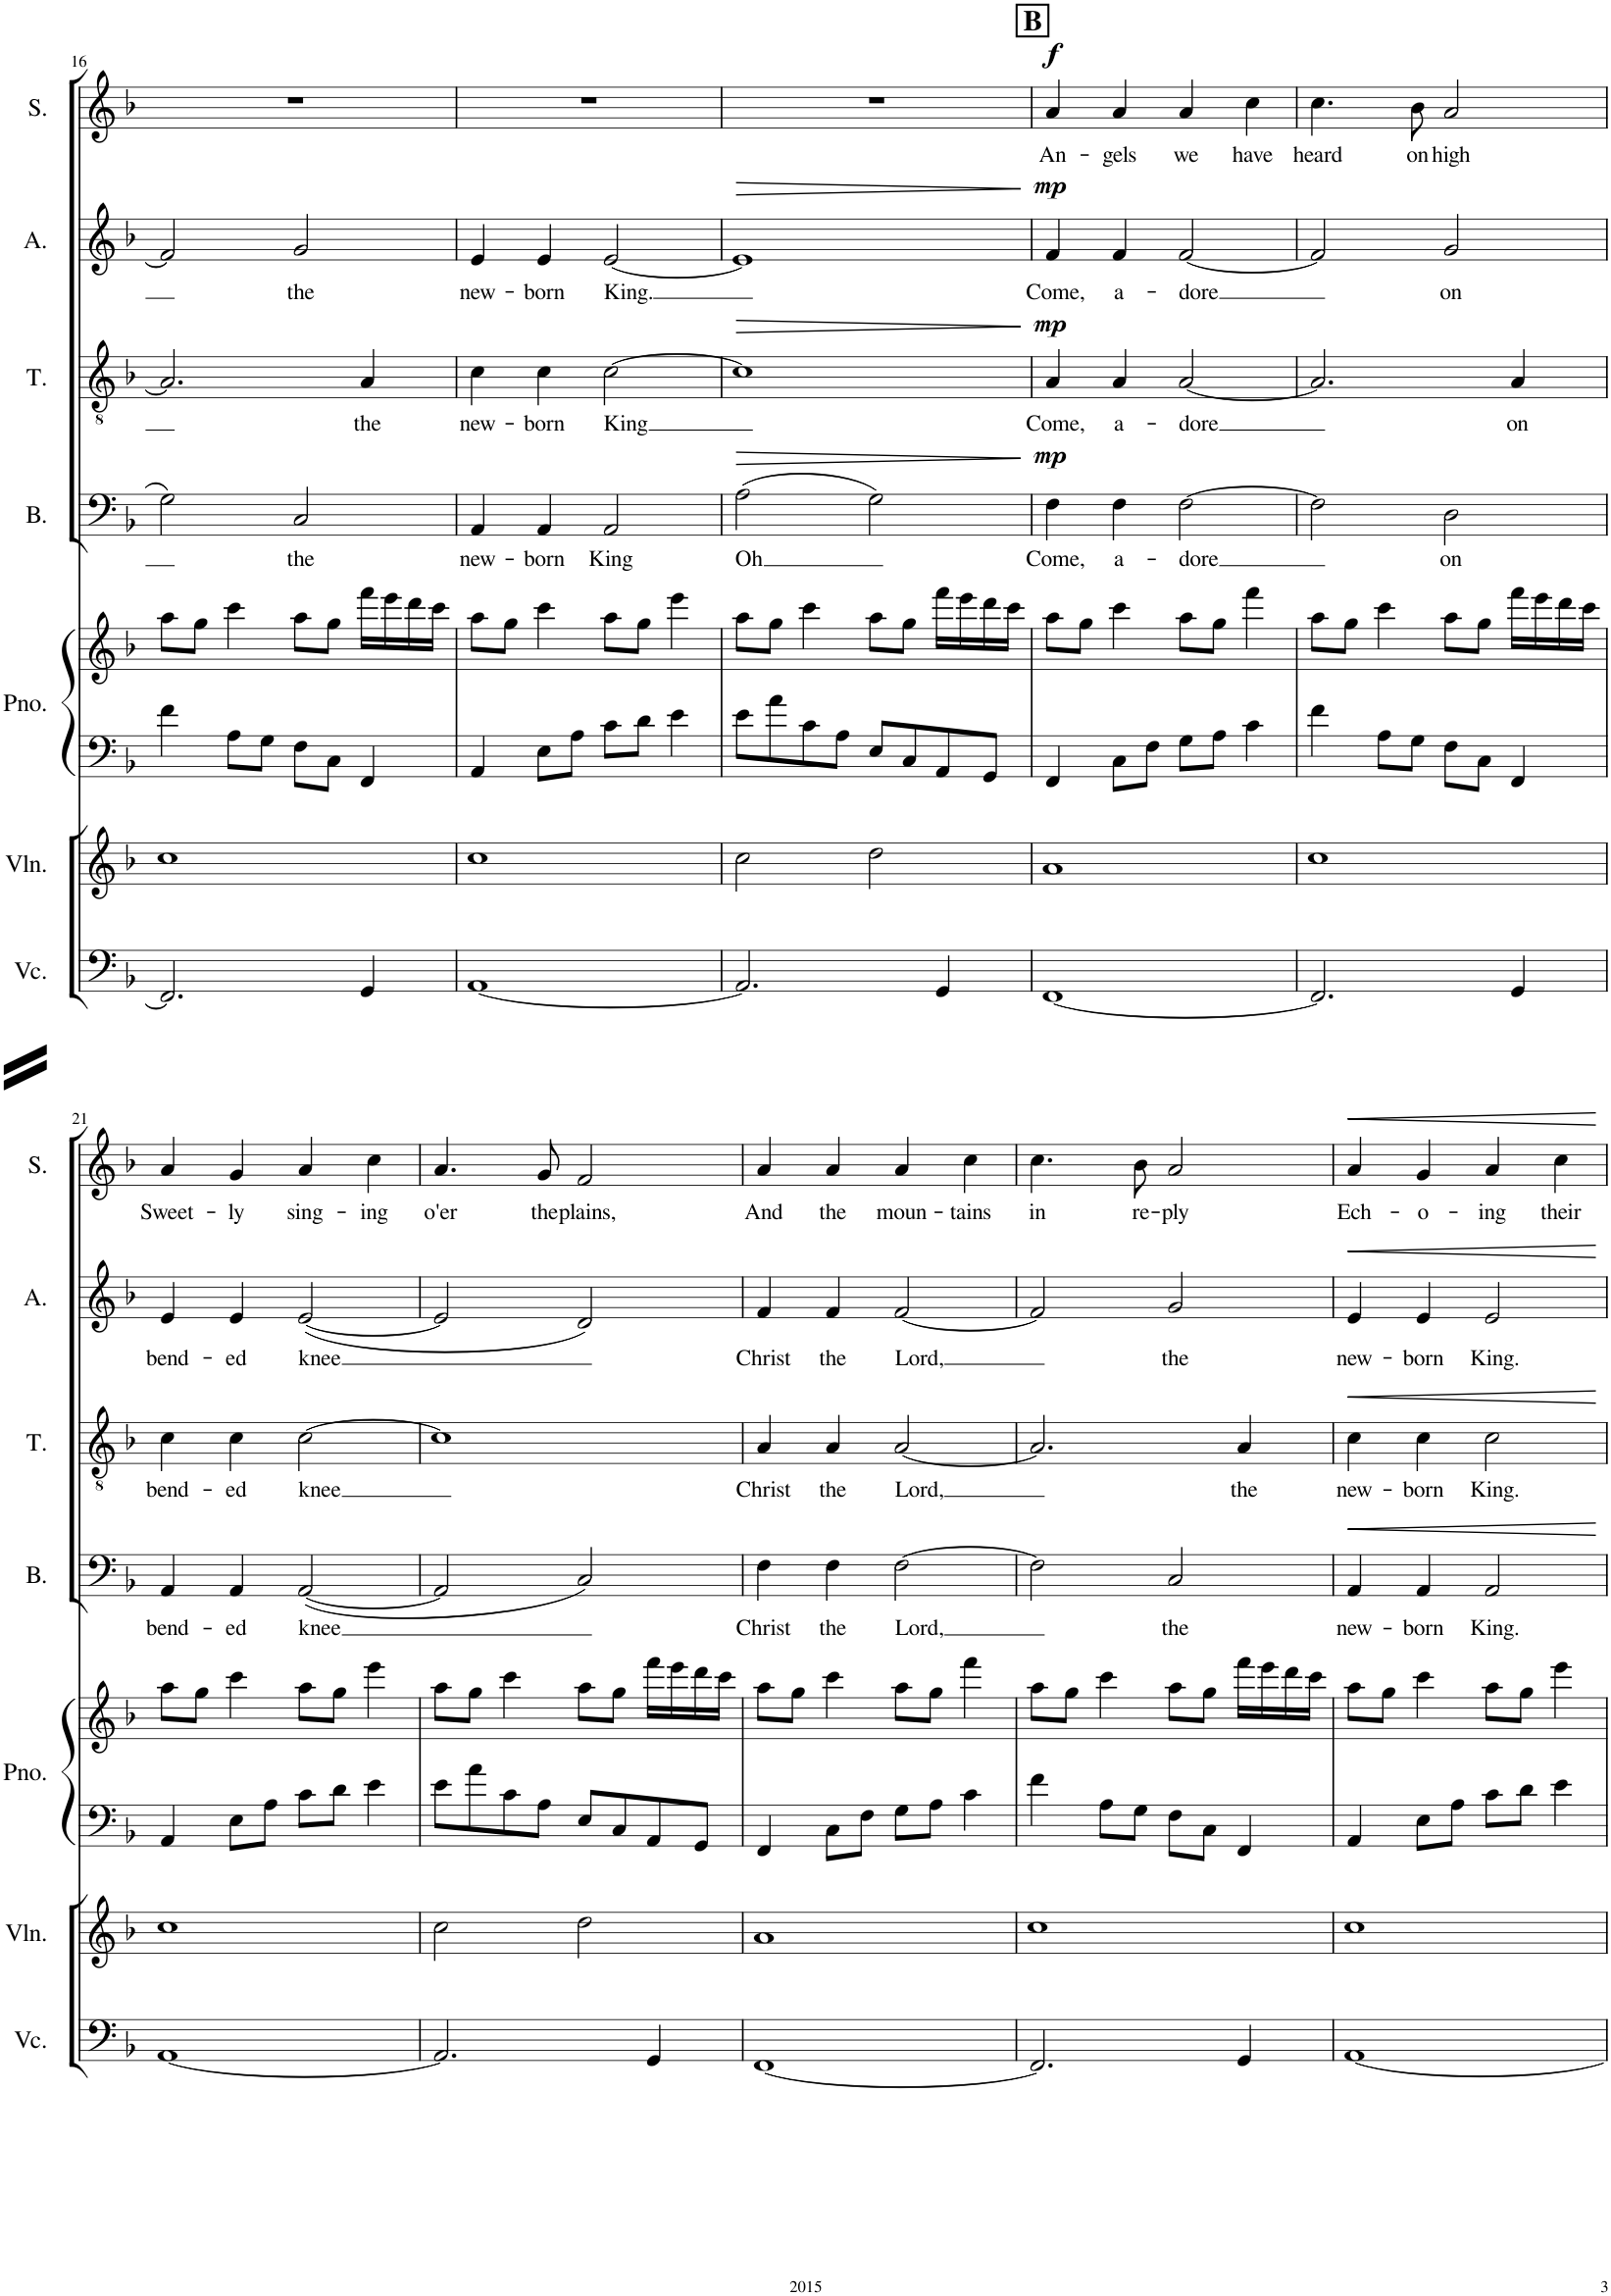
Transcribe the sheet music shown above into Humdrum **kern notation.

**kern	**kern	**kern	**kern	**kern	**text	**dynam	**kern	**text	**dynam	**kern	**text	**dynam	**kern	**text	**dynam
*part7	*part6	*part5	*part5	*part4	*part4	*part4	*part3	*part3	*part3	*part2	*part2	*part2	*part1	*part1	*part1
*staff8	*staff7	*staff6	*staff5	*staff4	*staff4	*staff4	*staff3	*staff3	*staff3	*staff2	*staff2	*staff2	*staff1	*staff1	*staff1
*I"Violoncello	*I"Violin	*I"Piano	*	*I"BASS	*	*	*I"TENOR	*	*	*I"ALTO	*	*	*I"SOPRANO	*	*
*I'Vc.	*I'Vln.	*I'Pno.	*	*I'B.	*	*	*I'T.	*	*	*I'A.	*	*	*I'S.	*	*
!!LO:PB:g=z
*clefF4	*clefG2	*clefF4	*clefG2	*clefF4	*	*	*clefGv2	*	*	*clefG2	*	*	*clefG2	*	*
*k[b-]	*k[b-]	*k[b-]	*k[b-]	*k[b-]	*	*	*k[b-]	*	*	*k[b-]	*	*	*k[b-]	*	*
*M4/4	*M4/4	*M4/4	*M4/4	*M4/4	*	*	*M4/4	*	*	*M4/4	*	*	*M4/4	*	*
=16	=16	=16	=16	=16	=16	=16	=16	=16	=16	=16	=16	=16	=16	=16	=16
2.FF/]	1cc	4f\	8aa\L	2G\	.	.	2.A/]	.	.	2f/]	.	.	1r	.	.
.	.	.	8gg\J	.	.	.	.	.	.	.	.	.	.	.	.
.	.	8A\L	4ccc\	.	.	.	.	.	.	.	.	.	.	.	.
.	.	8G\J	.	.	.	.	.	.	.	.	.	.	.	.	.
!	!	!	!	!	!LO:LY:b	!	!	!	!	!	!LO:LY:b	!	!	!	!
.	.	8F\L	8aa\L	2C/	the	.	.	.	.	2g/	the	.	.	.	.
.	.	8C\J	8gg\J	.	.	.	.	.	.	.	.	.	.	.	.
!	!	!	!	!	!	!	!	!LO:LY:b	!	!	!	!	!	!	!
4GG/	.	4FF/	16fff\LL	.	.	.	4A/	the	.	.	.	.	.	.	.
.	.	.	16eee\	.	.	.	.	.	.	.	.	.	.	.	.
.	.	.	16ddd\	.	.	.	.	.	.	.	.	.	.	.	.
.	.	.	16ccc\JJ	.	.	.	.	.	.	.	.	.	.	.	.
=17	=17	=17	=17	=17	=17	=17	=17	=17	=17	=17	=17	=17	=17	=17	=17
!	!	!	!	!	!LO:LY:b	!	!	!LO:LY:b	!	!	!LO:LY:b	!	!	!	!
[1AA	1cc	4AA/	8aa\L	4AA/	new-	.	4c\	new-	.	4e/	new-	.	1r	.	.
.	.	.	8gg\J	.	.	.	.	.	.	.	.	.	.	.	.
!	!	!	!	!	!LO:LY:b	!	!	!LO:LY:b	!	!	!LO:LY:b	!	!	!	!
.	.	8E\L	4ccc\	4AA/	-born	.	4c\	-born	.	4e/	-born	.	.	.	.
.	.	8A\J	.	.	.	.	.	.	.	.	.	.	.	.	.
!	!	!	!	!	!LO:LY:b	!	!	!LO:LY:b	!	!	!LO:LY:b	!	!	!	!
.	.	8c\L	8aa\L	2AA/	King	.	[2c\	King	.	[2e/	King.	.	.	.	.
.	.	8d\J	8gg\J	.	.	.	.	.	.	.	.	.	.	.	.
.	.	4e\	4eee\	.	.	.	.	.	.	.	.	.	.	.	.
=18	=18	=18	=18	=18	=18	=18	=18	=18	=18	=18	=18	=18	=18	=18	=18
!	!	!	!	!	!LO:LY:b	!LO:HP:b	!	!	!LO:HP:b	!	!	!LO:HP:b	!	!	!
2.AA/]	2cc\	8e\L	8aa\L	(2A\	Oh	>	1c]	.	>	1e]	.	>	1r	.	.
.	.	8a\	8gg\J	.	.	.	.	.	.	.	.	.	.	.	.
.	.	8c\	4ccc\	.	.	.	.	.	.	.	.	.	.	.	.
.	.	8A\J	.	.	.	.	.	.	.	.	.	.	.	.	.
.	2dd\	8E/L	8aa\L	2G\)	.	.	.	.	.	.	.	.	.	.	.
.	.	8C/	8gg\J	.	.	.	.	.	.	.	.	.	.	.	.
4GG/	.	8AA/	16fff\LL	.	.	.	.	.	.	.	.	.	.	.	.
.	.	.	16eee\	.	.	.	.	.	.	.	.	.	.	.	.
.	.	8GG/J	16ddd\	.	.	.	.	.	.	.	.	.	.	.	.
.	.	.	16ccc\JJ	.	.	.	.	.	.	.	.	.	.	.	.
.	.	.	.	.	.	]	.	.	]	.	.	]	.	.	.
!!LO:REH:place=s1:a:B:cj:fs=14:t=B
=19	=19	=19	=19	=19	=19	=19	=19	=19	=19	=19	=19	=19	=19	=19	=19
!	!	!	!	!	!LO:LY:b	!LO:DY:a	!	!LO:LY:b	!LO:DY:a	!	!LO:LY:b	!LO:DY:a	!	!LO:LY:b	!LO:DY:a
[1FF	1a	4FF/	8aa\L	4F\	Come,	mp	4A/	Come,	mp	4f/	Come,	mp	4a/	An-	f
.	.	.	8gg\J	.	.	.	.	.	.	.	.	.	.	.	.
!	!	!	!	!	!LO:LY:b	!	!	!LO:LY:b	!	!	!LO:LY:b	!	!	!LO:LY:b	!
.	.	8C\L	4ccc\	4F\	a-	.	4A/	a-	.	4f/	a-	.	4a/	-gels	.
.	.	8F\J	.	.	.	.	.	.	.	.	.	.	.	.	.
!	!	!	!	!	!LO:LY:b	!	!	!LO:LY:b	!	!	!LO:LY:b	!	!	!LO:LY:b	!
.	.	8G\L	8aa\L	[2F\	-dore	.	[2A/	-dore	.	[2f/	-dore	.	4a/	we	.
.	.	8A\J	8gg\J	.	.	.	.	.	.	.	.	.	.	.	.
!	!	!	!	!	!	!	!	!	!	!	!	!	!	!LO:LY:b	!
.	.	4c\	4fff\	.	.	.	.	.	.	.	.	.	4cc\	have	.
=20	=20	=20	=20	=20	=20	=20	=20	=20	=20	=20	=20	=20	=20	=20	=20
!	!	!	!	!	!	!	!	!	!	!	!	!	!	!LO:LY:b	!
2.FF/]	1cc	4f\	8aa\L	2F\]	.	.	2.A/]	.	.	2f/]	.	.	4.cc\	heard	.
.	.	.	8gg\J	.	.	.	.	.	.	.	.	.	.	.	.
.	.	8A\L	4ccc\	.	.	.	.	.	.	.	.	.	.	.	.
!	!	!	!	!	!	!	!	!	!	!	!	!	!	!LO:LY:b	!
.	.	8G\J	.	.	.	.	.	.	.	.	.	.	8b-\	on	.
!	!	!	!	!	!LO:LY:b	!	!	!	!	!	!LO:LY:b	!	!	!LO:LY:b	!
.	.	8F\L	8aa\L	2D\	on	.	.	.	.	2g/	on	.	2a/	high	.
.	.	8C\J	8gg\J	.	.	.	.	.	.	.	.	.	.	.	.
!	!	!	!	!	!	!	!	!LO:LY:b	!	!	!	!	!	!	!
4GG/	.	4FF/	16fff\LL	.	.	.	4A/	on	.	.	.	.	.	.	.
.	.	.	16eee\	.	.	.	.	.	.	.	.	.	.	.	.
.	.	.	16ddd\	.	.	.	.	.	.	.	.	.	.	.	.
.	.	.	16ccc\JJ	.	.	.	.	.	.	.	.	.	.	.	.
!!LO:LB:g=z
=21	=21	=21	=21	=21	=21	=21	=21	=21	=21	=21	=21	=21	=21	=21	=21
!	!	!	!	!	!LO:LY:b	!	!	!LO:LY:b	!	!	!LO:LY:b	!	!	!LO:LY:b	!
[1AA	1cc	4AA/	8aa\L	4AA/	bend-	.	4c\	bend-	.	4e/	bend-	.	4a/	Sweet-	.
.	.	.	8gg\J	.	.	.	.	.	.	.	.	.	.	.	.
!	!	!	!	!	!LO:LY:b	!	!	!LO:LY:b	!	!	!LO:LY:b	!	!	!LO:LY:b	!
.	.	8E\L	4ccc\	4AA/	-ed	.	4c\	-ed	.	4e/	-ed	.	4g/	-ly	.
.	.	8A\J	.	.	.	.	.	.	.	.	.	.	.	.	.
!	!	!	!	!	!LO:LY:b	!	!	!LO:LY:b	!	!	!LO:LY:b	!	!	!LO:LY:b	!
.	.	8c\L	8aa\L	([2AA/	knee	.	[2c\	knee	.	([2e/	knee	.	4a/	sing-	.
.	.	8d\J	8gg\J	.	.	.	.	.	.	.	.	.	.	.	.
!	!	!	!	!	!	!	!	!	!	!	!	!	!	!LO:LY:b	!
.	.	4e\	4eee\	.	.	.	.	.	.	.	.	.	4cc\	-ing	.
=22	=22	=22	=22	=22	=22	=22	=22	=22	=22	=22	=22	=22	=22	=22	=22
!	!	!	!	!	!	!	!	!	!	!	!	!	!	!LO:LY:b	!
2.AA/]	2cc\	8e\L	8aa\L	2AA/]	.	.	1c]	.	.	2e/]	.	.	4.a/	o'er	.
.	.	8a\	8gg\J	.	.	.	.	.	.	.	.	.	.	.	.
.	.	8c\	4ccc\	.	.	.	.	.	.	.	.	.	.	.	.
!	!	!	!	!	!	!	!	!	!	!	!	!	!	!LO:LY:b	!
.	.	8A\J	.	.	.	.	.	.	.	.	.	.	8g/	the	.
!	!	!	!	!	!	!	!	!	!	!	!	!	!	!LO:LY:b	!
.	2dd\	8E/L	8aa\L	2C/)	.	.	.	.	.	2d/)	.	.	2f/	plains,	.
.	.	8C/	8gg\J	.	.	.	.	.	.	.	.	.	.	.	.
4GG/	.	8AA/	16fff\LL	.	.	.	.	.	.	.	.	.	.	.	.
.	.	.	16eee\	.	.	.	.	.	.	.	.	.	.	.	.
.	.	8GG/J	16ddd\	.	.	.	.	.	.	.	.	.	.	.	.
.	.	.	16ccc\JJ	.	.	.	.	.	.	.	.	.	.	.	.
=23	=23	=23	=23	=23	=23	=23	=23	=23	=23	=23	=23	=23	=23	=23	=23
!	!	!	!	!	!LO:LY:b	!	!	!LO:LY:b	!	!	!LO:LY:b	!	!	!LO:LY:b	!
[1FF	1a	4FF/	8aa\L	4F\	Christ	.	4A/	Christ	.	4f/	Christ	.	4a/	And	.
.	.	.	8gg\J	.	.	.	.	.	.	.	.	.	.	.	.
!	!	!	!	!	!LO:LY:b	!	!	!LO:LY:b	!	!	!LO:LY:b	!	!	!LO:LY:b	!
.	.	8C\L	4ccc\	4F\	the	.	4A/	the	.	4f/	the	.	4a/	the	.
.	.	8F\J	.	.	.	.	.	.	.	.	.	.	.	.	.
!	!	!	!	!	!LO:LY:b	!	!	!LO:LY:b	!	!	!LO:LY:b	!	!	!LO:LY:b	!
.	.	8G\L	8aa\L	[2F\	Lord,	.	[2A/	Lord,	.	[2f/	Lord,	.	4a/	moun-	.
.	.	8A\J	8gg\J	.	.	.	.	.	.	.	.	.	.	.	.
!	!	!	!	!	!	!	!	!	!	!	!	!	!	!LO:LY:b	!
.	.	4c\	4fff\	.	.	.	.	.	.	.	.	.	4cc\	-tains	.
=24	=24	=24	=24	=24	=24	=24	=24	=24	=24	=24	=24	=24	=24	=24	=24
!	!	!	!	!	!	!	!	!	!	!	!	!	!	!LO:LY:b	!
2.FF/]	1cc	4f\	8aa\L	2F\]	.	.	2.A/]	.	.	2f/]	.	.	4.cc\	in	.
.	.	.	8gg\J	.	.	.	.	.	.	.	.	.	.	.	.
.	.	8A\L	4ccc\	.	.	.	.	.	.	.	.	.	.	.	.
!	!	!	!	!	!	!	!	!	!	!	!	!	!	!LO:LY:b	!
.	.	8G\J	.	.	.	.	.	.	.	.	.	.	8b-\	re-	.
!	!	!	!	!	!LO:LY:b	!	!	!	!	!	!LO:LY:b	!	!	!LO:LY:b	!
.	.	8F\L	8aa\L	2C/	the	.	.	.	.	2g/	the	.	2a/	-ply	.
.	.	8C\J	8gg\J	.	.	.	.	.	.	.	.	.	.	.	.
!	!	!	!	!	!	!	!	!LO:LY:b	!	!	!	!	!	!	!
4GG/	.	4FF/	16fff\LL	.	.	.	4A/	the	.	.	.	.	.	.	.
.	.	.	16eee\	.	.	.	.	.	.	.	.	.	.	.	.
.	.	.	16ddd\	.	.	.	.	.	.	.	.	.	.	.	.
.	.	.	16ccc\JJ	.	.	.	.	.	.	.	.	.	.	.	.
=25	=25	=25	=25	=25	=25	=25	=25	=25	=25	=25	=25	=25	=25	=25	=25
!	!	!	!	!	!LO:LY:b	!LO:HP:b	!	!LO:LY:b	!LO:HP:b	!	!LO:LY:b	!LO:HP:b	!	!LO:LY:b	!LO:HP:b
[1AA	1cc	4AA/	8aa\L	4AA/	new-	<	4c\	new-	<	4e/	new-	<	4a/	Ech-	<
.	.	.	8gg\J	.	.	.	.	.	.	.	.	.	.	.	.
!	!	!	!	!	!LO:LY:b	!	!	!LO:LY:b	!	!	!LO:LY:b	!	!	!LO:LY:b	!
.	.	8E\L	4ccc\	4AA/	-born	.	4c\	-born	.	4e/	-born	.	4g/	-o-	.
.	.	8A\J	.	.	.	.	.	.	.	.	.	.	.	.	.
!	!	!	!	!	!LO:LY:b	!	!	!LO:LY:b	!	!	!LO:LY:b	!	!	!LO:LY:b	!
.	.	8c\L	8aa\L	2AA/	King.	.	2c\	King.	.	2e/	King.	.	4a/	-ing	.
.	.	8d\J	8gg\J	.	.	.	.	.	.	.	.	.	.	.	.
!	!	!	!	!	!	!	!	!	!	!	!	!	!	!LO:LY:b	!
.	.	4e\	4eee\	.	.	.	.	.	.	.	.	.	4cc\	their	.
.	.	.	.	.	.	[	.	.	[	.	.	[	.	.	[
=	=	=	=	=	=	=	=	=	=	=	=	=	=	=	=
*-	*-	*-	*-	*-	*-	*-	*-	*-	*-	*-	*-	*-	*-	*-	*-
